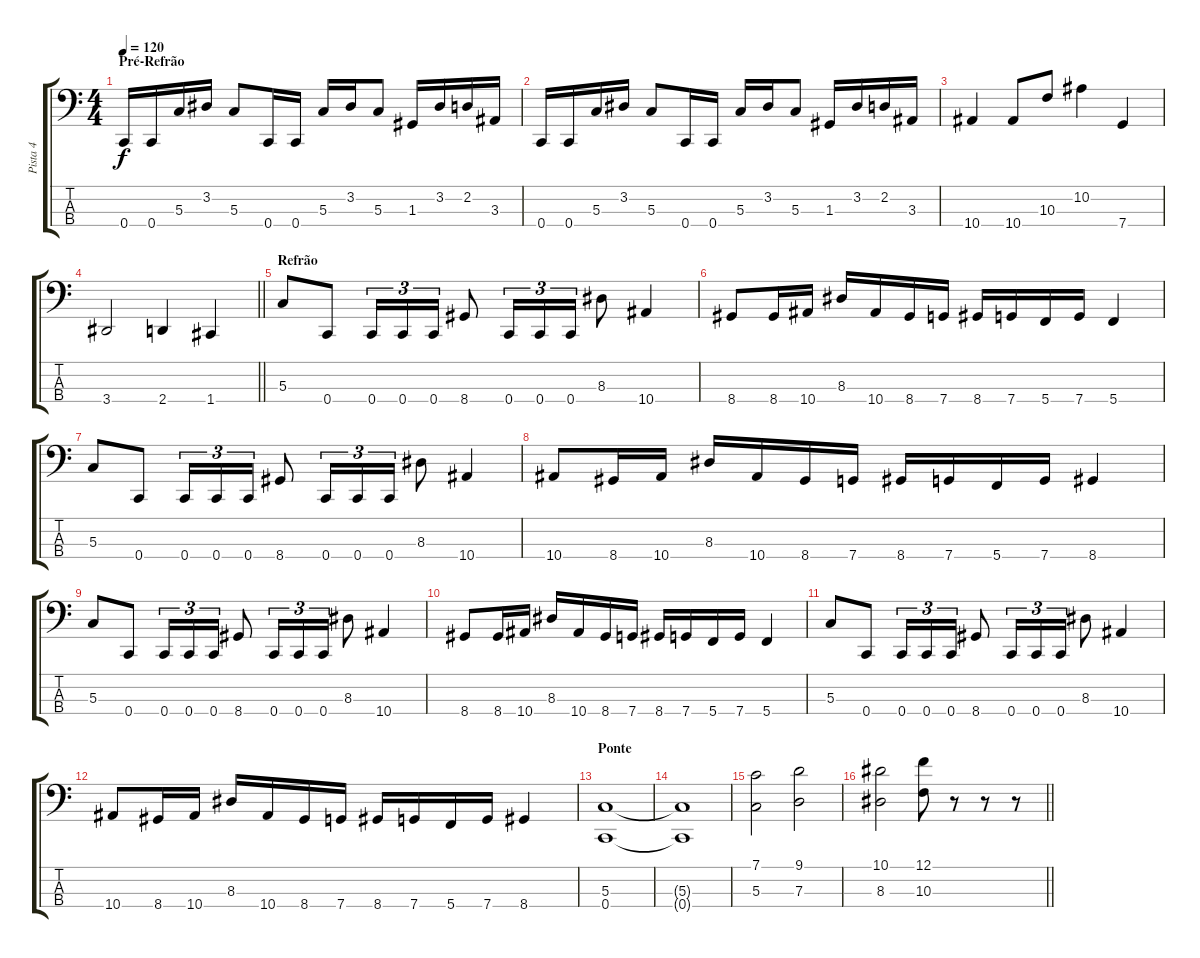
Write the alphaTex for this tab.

\track ("Pista 4" "Pista 4") {instrument electricbasspick}
\staff {score tabs}
\tuning (F2 C2 G1 C1) {hide}
\ts (4 4)
\section ("" "Pré-Refrão")
\tempo 120
\clef f4
\ks c
0.4.16{dy f} 0.4.16 5.3.16 3.2.16 5.3.8 0.4.16 0.4.16 5.3.16 3.2.16 5.3.8 1.3.16 3.2.16 2.2.16 3.3.16 |
0.4.16 0.4.16 5.3.16 3.2.16 5.3.8 0.4.16 0.4.16 5.3.16 3.2.16 5.3.8 1.3.16 3.2.16 2.2.16 3.3.16 |
10.4.4 10.4.8 10.3.8 10.2.4 7.4.4 |
\barLineRight lightlight
3.4.2 2.4.4 1.4.4 |
\section ("" "Refrão")
5.3.8 0.4.8 0.4.16{tu (3 2)} 0.4.16{tu (3 2)} 0.4.16{tu (3 2)} 8.4.8 0.4.16{tu (3 2)} 0.4.16{tu (3 2)} 0.4.16{tu (3 2)} 8.3.8 10.4.4 |
8.4.8 8.4.16 10.4.16 8.3.16 10.4.16 8.4.16 7.4.16 8.4.16 7.4.16 5.4.16 7.4.16 5.4.4 |
5.3.8 0.4.8 0.4.16{tu (3 2)} 0.4.16{tu (3 2)} 0.4.16{tu (3 2)} 8.4.8 0.4.16{tu (3 2)} 0.4.16{tu (3 2)} 0.4.16{tu (3 2)} 8.3.8 10.4.4 |
10.4.8 8.4.16 10.4.16 8.3.16 10.4.16 8.4.16 7.4.16 8.4.16 7.4.16 5.4.16 7.4.16 8.4.4 |
5.3.8 0.4.8 0.4.16{tu (3 2)} 0.4.16{tu (3 2)} 0.4.16{tu (3 2)} 8.4.8 0.4.16{tu (3 2)} 0.4.16{tu (3 2)} 0.4.16{tu (3 2)} 8.3.8 10.4.4 |
8.4.8 8.4.16 10.4.16 8.3.16 10.4.16 8.4.16 7.4.16 8.4.16 7.4.16 5.4.16 7.4.16 5.4.4 |
5.3.8 0.4.8 0.4.16{tu (3 2)} 0.4.16{tu (3 2)} 0.4.16{tu (3 2)} 8.4.8 0.4.16{tu (3 2)} 0.4.16{tu (3 2)} 0.4.16{tu (3 2)} 8.3.8 10.4.4 |
10.4.8 8.4.16 10.4.16 8.3.16 10.4.16 8.4.16 7.4.16 8.4.16 7.4.16 5.4.16 7.4.16 8.4.4 |
\section ("" "Ponte")
(5.3 0.4).1 |
(5.3{t} 0.4{t}).1 |
(7.1 5.3).2 (9.1 7.3).2 |
\barLineRight lightlight
(10.1 8.3).2 (12.1 10.3).8 r.8 r.8 r.8
